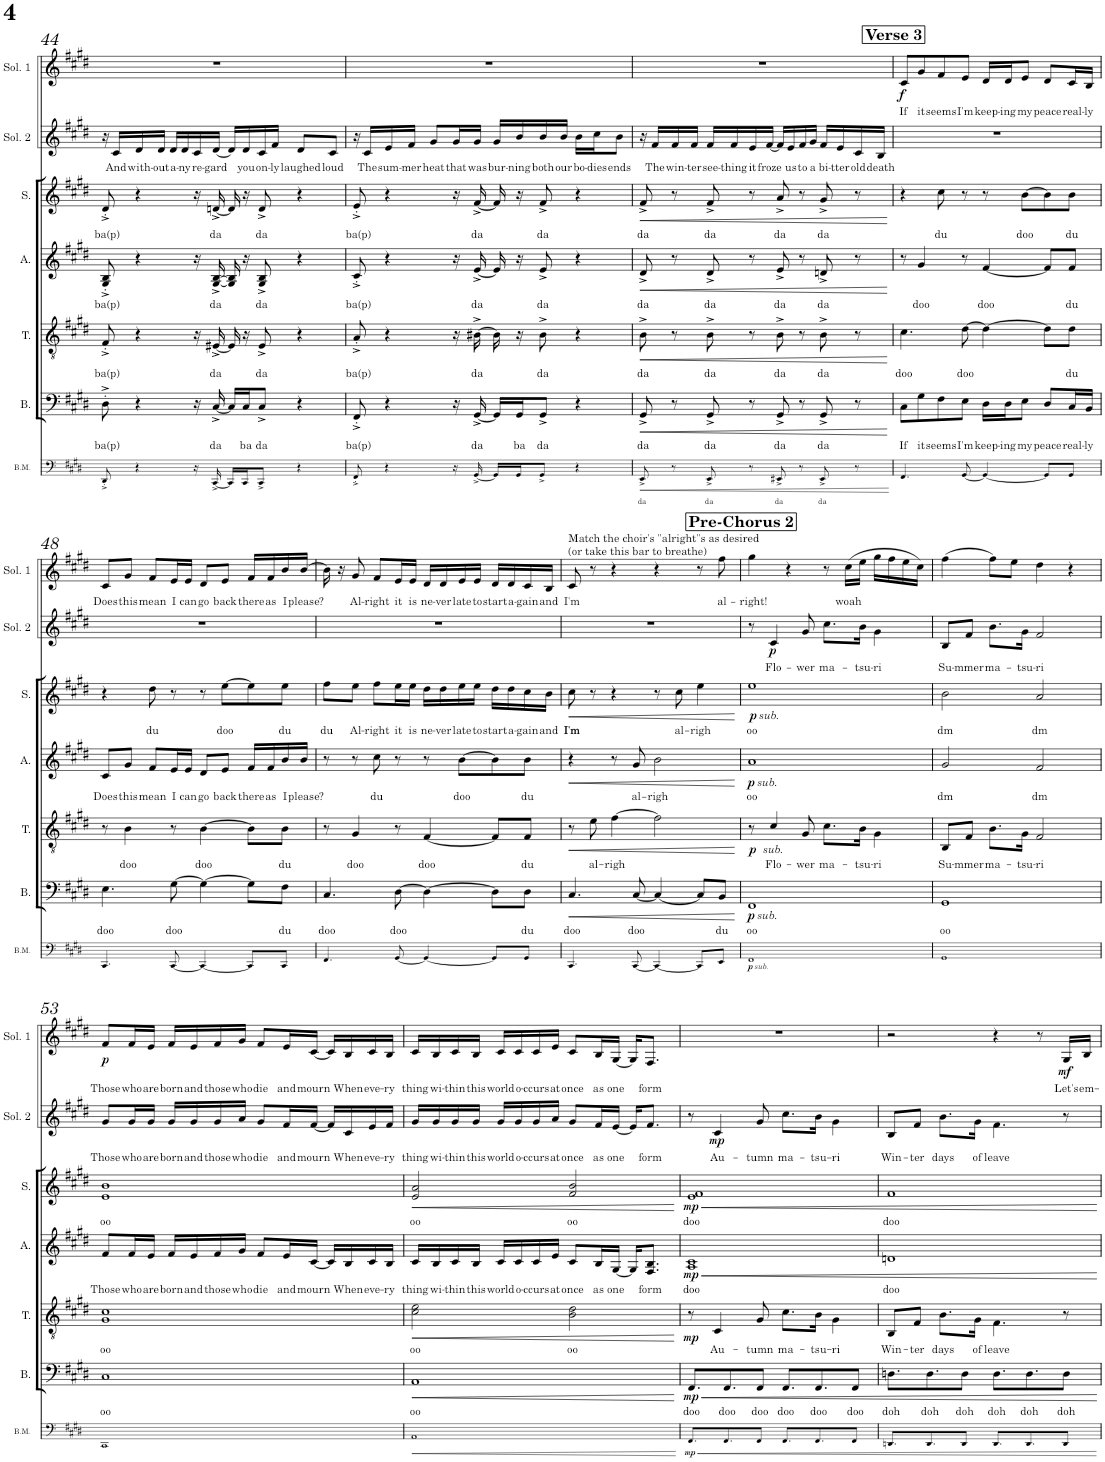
**kern	**text	**dynam	**kern	**text	**dynam	**kern	**text	**dynam	**kern	**text	**dynam	**kern	**text	**dynam	**kern	**text	**dynam	**kern	**text	**dynam
*part7	*part7	*part7	*part6	*part6	*part6	*part5	*part5	*part5	*part4	*part4	*part4	*part3	*part3	*part3	*part2	*part2	*part2	*part1	*part1	*part1
*staff7	*staff7	*staff7	*staff6	*staff6	*staff6	*staff5	*staff5	*staff5	*staff4	*staff4	*staff4	*staff3	*staff3	*staff3	*staff2	*staff2	*staff2	*staff1	*staff1	*staff1
*I"Bass Mic	*	*	*I"Bass	*	*	*I"Tenor	*	*	*I"Alto	*	*	*I"Soprano	*	*	*I"Solo 2 (Lower Voice)	*	*	*I"Solo 1 (Upper Voice)	*	*
*I'B.M.	*	*	*I'B.	*	*	*I'T.	*	*	*I'A.	*	*	*I'S.	*	*	*I'Sol. 2	*	*	*I'Sol. 1	*	*
!!LO:PB:g=z
*clefF4	*	*	*clefF4	*	*	*clefGv2	*	*	*clefG2	*	*	*clefG2	*	*	*clefG2	*	*	*clefG2	*	*
*	*	*	*	*	*	*	*	*	*	*	*	*	*	*	*Trd7c12	*	*	*	*	*
*k[f#c#g#d#]	*	*	*k[f#c#g#d#]	*	*	*k[f#c#g#d#]	*	*	*k[f#c#g#d#]	*	*	*k[f#c#g#d#]	*	*	*k[f#c#g#d#]	*	*	*k[f#c#g#d#]	*	*
*M4/4	*	*	*M4/4	*	*	*M4/4	*	*	*M4/4	*	*	*M4/4	*	*	*M4/4	*	*	*M4/4	*	*
=44	=44	=44	=44	=44	=44	=44	=44	=44	=44	=44	=44	=44	=44	=44	=44	=44	=44	=44	=44	=44
!	!	!	!	!LO:LY:b	!	!	!LO:LY:b	!	!	!LO:LY:b	!	!	!LO:LY:b	!	!	!	!	!	!	!
8DD#'^/	.	.	8D#'^\	ba(p)	.	8F#'^/	ba(p)	.	8G#/'^ 8B/'^	ba(p)	.	8d#'^/	ba(p)	.	16r	.	.	1r	.	.
!	!	!	!	!	!	!	!	!	!	!	!	!	!	!	!	!LO:LY:b	!	!	!	!
.	.	.	.	.	.	.	.	.	.	.	.	.	.	.	16c#/LL	And	.	.	.	.
!	!	!	!	!	!	!	!	!	!	!	!	!	!	!	!	!LO:LY:b	!	!	!	!
4r	.	.	4r	.	.	4r	.	.	4r	.	.	4r	.	.	16d#/	with-	.	.	.	.
!	!	!	!	!	!	!	!	!	!	!	!	!	!	!	!	!LO:LY:b	!	!	!	!
.	.	.	.	.	.	.	.	.	.	.	.	.	.	.	16d#/JJ	-out	.	.	.	.
!	!	!	!	!	!	!	!	!	!	!	!	!	!	!	!	!LO:LY:b	!	!	!	!
.	.	.	.	.	.	.	.	.	.	.	.	.	.	.	16d#/LL	a-	.	.	.	.
!	!	!	!	!	!	!	!	!	!	!	!	!	!	!	!	!LO:LY:b	!	!	!	!
.	.	.	.	.	.	.	.	.	.	.	.	.	.	.	16d#/	-ny	.	.	.	.
!	!	!	!	!	!	!	!	!	!	!	!	!	!	!	!	!LO:LY:b	!	!	!	!
16r	.	.	16r	.	.	16r	.	.	16r	.	.	16r	.	.	16c#/	re-	.	.	.	.
!	!	!	!	!LO:LY:b	!	!	!LO:LY:b	!	!	!LO:LY:b	!	!	!LO:LY:b	!	!	!LO:LY:b	!	!	!	!
[16CC#^/	.	.	[16C#^/	da	.	[16E#X^/	da	.	[16G#/^ [16B/^	da	.	[16dn^/	da	.	[16d#/JJ	-gard	.	.	.	.
16CC#/LL]	.	.	16C#/LL]	.	.	16E#/]	.	.	16G#/] 16B/]	.	.	16d/]	.	.	16d#/LL]	.	.	.	.	.
!	!	!	!	!LO:LY:b	!	!	!	!	!	!	!	!	!	!	!	!LO:LY:b	!	!	!	!
16CC#/J	.	.	16C#/J	ba	.	16r	.	.	16r	.	.	16r	.	.	16d#/	you	.	.	.	.
!	!	!	!	!LO:LY:b	!	!	!LO:LY:b	!	!	!LO:LY:b	!	!	!LO:LY:b	!	!	!LO:LY:b	!	!	!	!
8CC#^/J	.	.	8C#^/J	da	.	8E#^/	da	.	8G#/^ 8B/^	da	.	8d^/	da	.	16c#/	on-	.	.	.	.
!	!	!	!	!	!	!	!	!	!	!	!	!	!	!	!	!LO:LY:b	!	!	!	!
.	.	.	.	.	.	.	.	.	.	.	.	.	.	.	16f#/JJ	-ly	.	.	.	.
!	!	!	!	!	!	!	!	!	!	!	!	!	!	!	!	!LO:LY:b	!	!	!	!
4r	.	.	4r	.	.	4r	.	.	4r	.	.	4r	.	.	8d#/L	laughed	.	.	.	.
!	!	!	!	!	!	!	!	!	!	!	!	!	!	!	!	!LO:LY:b	!	!	!	!
.	.	.	.	.	.	.	.	.	.	.	.	.	.	.	8c#/J	loud	.	.	.	.
=45	=45	=45	=45	=45	=45	=45	=45	=45	=45	=45	=45	=45	=45	=45	=45	=45	=45	=45	=45	=45
!	!	!	!	!LO:LY:b	!	!	!LO:LY:b	!	!	!LO:LY:b	!	!	!LO:LY:b	!	!	!	!	!	!	!
8FF#'^/	.	.	8FF#'^/	ba(p)	.	8A'^/	ba(p)	.	8c#'^/	ba(p)	.	8e'^/	ba(p)	.	16r	.	.	1r	.	.
!	!	!	!	!	!	!	!	!	!	!	!	!	!	!	!	!LO:LY:b	!	!	!	!
.	.	.	.	.	.	.	.	.	.	.	.	.	.	.	16c#/LL	The	.	.	.	.
!	!	!	!	!	!	!	!	!	!	!	!	!	!	!	!	!LO:LY:b	!	!	!	!
4r	.	.	4r	.	.	4r	.	.	4r	.	.	4r	.	.	16e/	sum-	.	.	.	.
!	!	!	!	!	!	!	!	!	!	!	!	!	!	!	!	!LO:LY:b	!	!	!	!
.	.	.	.	.	.	.	.	.	.	.	.	.	.	.	16f#/JJ	-mer	.	.	.	.
!	!	!	!	!	!	!	!	!	!	!	!	!	!	!	!	!LO:LY:b	!	!	!	!
.	.	.	.	.	.	.	.	.	.	.	.	.	.	.	8g#/L	heat	.	.	.	.
!	!	!	!	!	!	!	!	!	!	!	!	!	!	!	!	!LO:LY:b	!	!	!	!
16r	.	.	16r	.	.	16r	.	.	16r	.	.	16r	.	.	16g#/L	that	.	.	.	.
!	!	!	!	!LO:LY:b	!	!	!LO:LY:b	!	!	!LO:LY:b	!	!	!LO:LY:b	!	!	!LO:LY:b	!	!	!	!
[16GG#^/	.	.	[16GG#^/	da	.	[16B#X^\	da	.	[16e^/	da	.	[16f#^/	da	.	16g#/JJ	was	.	.	.	.
!	!	!	!	!	!	!	!	!	!	!	!	!	!	!	!	!LO:LY:b	!	!	!	!
16GG#/LL]	.	.	16GG#/LL]	.	.	16B#\]	.	.	16e/]	.	.	16f#/]	.	.	16g#/LL	bur-	.	.	.	.
!	!	!	!	!LO:LY:b	!	!	!	!	!	!	!	!	!	!	!	!LO:LY:b	!	!	!	!
16GG#/J	.	.	16GG#/J	ba	.	16r	.	.	16r	.	.	16r	.	.	16b/	-ning	.	.	.	.
!	!	!	!	!LO:LY:b	!	!	!LO:LY:b	!	!	!LO:LY:b	!	!	!LO:LY:b	!	!	!LO:LY:b	!	!	!	!
8GG#^/J	.	.	8GG#^/J	da	.	8B#^\	da	.	8e^/	da	.	8f#^/	da	.	16b/	both	.	.	.	.
!	!	!	!	!	!	!	!	!	!	!	!	!	!	!	!	!LO:LY:b	!	!	!	!
.	.	.	.	.	.	.	.	.	.	.	.	.	.	.	16b/JJ	our	.	.	.	.
!	!	!	!	!	!	!	!	!	!	!	!	!	!	!	!	!LO:LY:b	!	!	!	!
4r	.	.	4r	.	.	4r	.	.	4r	.	.	4r	.	.	16b\LL	bo-	.	.	.	.
!	!	!	!	!	!	!	!	!	!	!	!	!	!	!	!	!LO:LY:b	!	!	!	!
.	.	.	.	.	.	.	.	.	.	.	.	.	.	.	16cc#\J	-dies	.	.	.	.
!	!	!	!	!	!	!	!	!	!	!	!	!	!	!	!	!LO:LY:b	!	!	!	!
.	.	.	.	.	.	.	.	.	.	.	.	.	.	.	8b\J	ends	.	.	.	.
=46	=46	=46	=46	=46	=46	=46	=46	=46	=46	=46	=46	=46	=46	=46	=46	=46	=46	=46	=46	=46
!	!LO:LY:b	!LO:HP:b	!	!LO:LY:b	!LO:HP:b	!	!LO:LY:b	!LO:HP:b	!	!LO:LY:b	!LO:HP:b	!	!LO:LY:b	!LO:HP:b	!	!	!	!	!	!
8EE^/	da	<	8GG#^/	da	<	8B^\	da	<	8d#^/	da	<	8f#^/	da	<	16r	.	.	1r	.	.
!	!	!	!	!	!	!	!	!	!	!	!	!	!	!	!	!LO:LY:b	!	!	!	!
.	.	.	.	.	.	.	.	.	.	.	.	.	.	.	16f#/LL	The	.	.	.	.
!	!	!	!	!	!	!	!	!	!	!	!	!	!	!	!	!LO:LY:b	!	!	!	!
8r	.	.	8r	.	.	8r	.	.	8r	.	.	8r	.	.	16f#/	win-	.	.	.	.
!	!	!	!	!	!	!	!	!	!	!	!	!	!	!	!	!LO:LY:b	!	!	!	!
.	.	.	.	.	.	.	.	.	.	.	.	.	.	.	16f#/JJ	-ter	.	.	.	.
!	!LO:LY:b	!	!	!LO:LY:b	!	!	!LO:LY:b	!	!	!LO:LY:b	!	!	!LO:LY:b	!	!	!LO:LY:b	!	!	!	!
8EE^/	da	.	8GG#^/	da	.	8B^\	da	.	8d#^/	da	.	8f#^/	da	.	16f#/LL	see-	.	.	.	.
!	!	!	!	!	!	!	!	!	!	!	!	!	!	!	!	!LO:LY:b	!	!	!	!
.	.	.	.	.	.	.	.	.	.	.	.	.	.	.	16f#/	-thing	.	.	.	.
!	!	!	!	!	!	!	!	!	!	!	!	!	!	!	!	!LO:LY:b	!	!	!	!
8r	.	.	8r	.	.	8r	.	.	8r	.	.	8r	.	.	16e/	it	.	.	.	.
!	!	!	!	!	!	!	!	!	!	!	!	!	!	!	!	!LO:LY:b	!	!	!	!
.	.	.	.	.	.	.	.	.	.	.	.	.	.	.	[16f#/JJ	froze	.	.	.	.
!	!LO:LY:b	!	!	!LO:LY:b	!	!	!LO:LY:b	!	!	!LO:LY:b	!	!	!LO:LY:b	!	!	!	!	!	!	!
8EE#X^/	da	.	8GG#^/	da	.	8B^\	da	.	8e^/	da	.	8a^/	da	.	16f#/LL]	.	.	.	.	.
!	!	!	!	!	!	!	!	!	!	!	!	!	!	!	!	!LO:LY:b	!	!	!	!
.	.	.	.	.	.	.	.	.	.	.	.	.	.	.	16e/	us	.	.	.	.
!	!	!	!	!	!	!	!	!	!	!	!	!	!	!	!	!LO:LY:b	!	!	!	!
8r	.	.	8r	.	.	8r	.	.	8r	.	.	8r	.	.	16f#/	to	.	.	.	.
!	!	!	!	!	!	!	!	!	!	!	!	!	!	!	!	!LO:LY:b	!	!	!	!
.	.	.	.	.	.	.	.	.	.	.	.	.	.	.	16g#/JJ	a	.	.	.	.
!	!LO:LY:b	!	!	!LO:LY:b	!	!	!LO:LY:b	!	!	!LO:LY:b	!	!	!LO:LY:b	!	!	!LO:LY:b	!	!	!	!
8EE#^/	da	.	8GG#^/	da	.	8B^\	da	.	8dn^/	da	.	8g#^/	da	.	16f#/LL	bi-	.	.	.	.
!	!	!	!	!	!	!	!	!	!	!	!	!	!	!	!	!LO:LY:b	!	!	!	!
.	.	.	.	.	.	.	.	.	.	.	.	.	.	.	16e/	-tter	.	.	.	.
!	!	!	!	!	!	!	!	!	!	!	!	!	!	!	!	!LO:LY:b	!	!	!	!
8r	.	.	8r	.	.	8r	.	.	8r	.	.	8r	.	.	16c#/	old	.	.	.	.
!	!	!	!	!	!	!	!	!	!	!	!	!	!	!	!	!LO:LY:b	!	!	!	!
.	.	.	.	.	.	.	.	.	.	.	.	.	.	.	16B/JJ	death	.	.	.	.
.	.	[	.	.	[	.	.	[	.	.	[	.	.	[	.	.	.	.	.	.
!!LO:REH:place=s1:a:B:cj:fs=14:t=Verse 3
=47	=47	=47	=47	=47	=47	=47	=47	=47	=47	=47	=47	=47	=47	=47	=47	=47	=47	=47	=47	=47
!	!	!	!	!LO:LY:b	!	!	!LO:LY:b	!	!	!	!	!	!	!	!	!	!	!	!LO:LY:b	!LO:DY:b
4.FF#/	.	.	8C#\L	If	.	4.c#\	doo	.	8r	.	.	4r	.	.	1r	.	.	8c#/L	If	f
!	!	!	!	!LO:LY:b	!	!	!	!	!	!LO:LY:b	!	!	!	!	!	!	!	!	!LO:LY:b	!
.	.	.	8G#\	it	.	.	.	.	4g#/	doo	.	.	.	.	.	.	.	8g#/	it	.
!	!	!	!	!LO:LY:b	!	!	!	!	!	!	!	!	!LO:LY:b	!	!	!	!	!	!LO:LY:b	!
.	.	.	8F#\	seems	.	.	.	.	.	.	.	8cc#\	du	.	.	.	.	8f#/	seems	.
!	!	!	!	!LO:LY:b	!	!	!LO:LY:b	!	!	!	!	!	!	!	!	!	!	!	!LO:LY:b	!
[8GG#/	.	.	8E\J	I'm	.	[8d#\	doo	.	8r	.	.	8r	.	.	.	.	.	8e/J	I'm	.
!	!	!	!	!LO:LY:b	!	!	!	!	!	!LO:LY:b	!	!	!	!	!	!	!	!	!LO:LY:b	!
4GG#/_	.	.	16D#\LL	keep-	.	4d#\_	.	.	[4f#/	doo	.	8r	.	.	.	.	.	16d#/LL	keep-	.
!	!	!	!	!LO:LY:b	!	!	!	!	!	!	!	!	!	!	!	!	!	!	!LO:LY:b	!
.	.	.	16D#\J	-ing	.	.	.	.	.	.	.	.	.	.	.	.	.	16d#/J	-ing	.
!	!	!	!	!LO:LY:b	!	!	!	!	!	!	!	!	!LO:LY:b	!	!	!	!	!	!LO:LY:b	!
.	.	.	8E\J	my	.	.	.	.	.	.	.	[8b\L	doo	.	.	.	.	8e/J	my	.
!	!	!	!	!LO:LY:b	!	!	!	!	!	!	!	!	!	!	!	!	!	!	!LO:LY:b	!
8GG#/L]	.	.	8D#/L	peace	.	8d#\L]	.	.	8f#/L]	.	.	8b\]	.	.	.	.	.	8d#/L	peace	.
!	!	!	!	!LO:LY:b	!	!	!LO:LY:b	!	!	!LO:LY:b	!	!	!LO:LY:b	!	!	!	!	!	!LO:LY:b	!
8GG#/J	.	.	16C#/L	real-	.	8d#\J	du	.	8f#/J	du	.	8b\J	du	.	.	.	.	16c#/L	real-	.
!	!	!	!	!LO:LY:b	!	!	!	!	!	!	!	!	!	!	!	!	!	!	!LO:LY:b	!
.	.	.	16BB/JJ	-ly	.	.	.	.	.	.	.	.	.	.	.	.	.	16B/JJ	-ly	.
!!LO:LB:g=z
=48	=48	=48	=48	=48	=48	=48	=48	=48	=48	=48	=48	=48	=48	=48	=48	=48	=48	=48	=48	=48
!	!	!	!	!LO:LY:b	!	!	!	!	!	!LO:LY:b	!	!	!	!	!	!	!	!	!LO:LY:b	!
4.CC#/	.	.	4.E\	doo	.	8r	.	.	8c#/L	Does	.	4r	.	.	1r	.	.	8c#/L	Does	.
!	!	!	!	!	!	!	!LO:LY:b	!	!	!LO:LY:b	!	!	!	!	!	!	!	!	!LO:LY:b	!
.	.	.	.	.	.	4B\	doo	.	8g#/J	this	.	.	.	.	.	.	.	8g#/J	this	.
!	!	!	!	!	!	!	!	!	!	!LO:LY:b	!	!	!LO:LY:b	!	!	!	!	!	!LO:LY:b	!
.	.	.	.	.	.	.	.	.	8f#/L	mean	.	8dd#\	du	.	.	.	.	8f#/L	mean	.
!	!	!	!	!LO:LY:b	!	!	!	!	!	!LO:LY:b	!	!	!	!	!	!	!	!	!LO:LY:b	!
[8CC#/	.	.	[8G#\	doo	.	8r	.	.	16e/L	I	.	8r	.	.	.	.	.	16e/L	I	.
!	!	!	!	!	!	!	!	!	!	!LO:LY:b	!	!	!	!	!	!	!	!	!LO:LY:b	!
.	.	.	.	.	.	.	.	.	16e/JJ	can	.	.	.	.	.	.	.	16e/JJ	can	.
!	!	!	!	!	!	!	!LO:LY:b	!	!	!LO:LY:b	!	!	!	!	!	!	!	!	!LO:LY:b	!
4CC#/_	.	.	4G#\_	.	.	[4B\	doo	.	8d#/L	go	.	8r	.	.	.	.	.	8d#/L	go	.
!	!	!	!	!	!	!	!	!	!	!LO:LY:b	!	!	!LO:LY:b	!	!	!	!	!	!LO:LY:b	!
.	.	.	.	.	.	.	.	.	8e/J	back	.	[8ee\L	doo	.	.	.	.	8e/J	back	.
!	!	!	!	!	!	!	!	!	!	!LO:LY:b	!	!	!	!	!	!	!	!	!LO:LY:b	!
8CC#/L]	.	.	8G#\L]	.	.	8B\L]	.	.	16f#/LL	there	.	8ee\]	.	.	.	.	.	16f#/LL	there	.
!	!	!	!	!	!	!	!	!	!	!LO:LY:b	!	!	!	!	!	!	!	!	!LO:LY:b	!
.	.	.	.	.	.	.	.	.	16f#/	as	.	.	.	.	.	.	.	16f#/	as	.
!	!	!	!	!LO:LY:b	!	!	!LO:LY:b	!	!	!LO:LY:b	!	!	!LO:LY:b	!	!	!	!	!	!LO:LY:b	!
8CC#/J	.	.	8F#\J	du	.	8B\J	du	.	16b/	I	.	8ee\J	du	.	.	.	.	16b/	I	.
!	!	!	!	!	!	!	!	!	!	!LO:LY:b	!	!	!	!	!	!	!	!	!LO:LY:b	!
.	.	.	.	.	.	.	.	.	16b/JJ	please?	.	.	.	.	.	.	.	[16b/JJ	please?	.
=49	=49	=49	=49	=49	=49	=49	=49	=49	=49	=49	=49	=49	=49	=49	=49	=49	=49	=49	=49	=49
!	!	!	!	!LO:LY:b	!	!	!	!	!	!	!	!	!LO:LY:b	!	!	!	!	!	!	!
4.FF#/	.	.	4.C#/	doo	.	8r	.	.	8r	.	.	8ff#\L	du	.	1r	.	.	16b\]	.	.
.	.	.	.	.	.	.	.	.	.	.	.	.	.	.	.	.	.	16r	.	.
!	!	!	!	!	!	!	!LO:LY:b	!	!	!	!	!	!LO:LY:b	!	!	!	!	!	!LO:LY:b	!
.	.	.	.	.	.	4G#/	doo	.	8r	.	.	8ee\J	Al-	.	.	.	.	8g#/	Al-	.
!	!	!	!	!	!	!	!	!	!	!LO:LY:b	!	!	!LO:LY:b	!	!	!	!	!	!LO:LY:b	!
.	.	.	.	.	.	.	.	.	8cc#\	du	.	8ff#\L	-right	.	.	.	.	8f#/L	-right	.
!	!	!	!	!LO:LY:b	!	!	!	!	!	!	!	!	!LO:LY:b	!	!	!	!	!	!LO:LY:b	!
[8GG#/	.	.	[8D#\	doo	.	8r	.	.	8r	.	.	16ee\L	it	.	.	.	.	16e/L	it	.
!	!	!	!	!	!	!	!	!	!	!	!	!	!LO:LY:b	!	!	!	!	!	!LO:LY:b	!
.	.	.	.	.	.	.	.	.	.	.	.	16ee\JJ	is	.	.	.	.	16e/JJ	is	.
!	!	!	!	!	!	!	!LO:LY:b	!	!	!	!	!	!LO:LY:b	!	!	!	!	!	!LO:LY:b	!
4GG#/_	.	.	4D#\_	.	.	[4F#/	doo	.	8r	.	.	16dd#\LL	ne-	.	.	.	.	16d#/LL	ne-	.
!	!	!	!	!	!	!	!	!	!	!	!	!	!LO:LY:b	!	!	!	!	!	!LO:LY:b	!
.	.	.	.	.	.	.	.	.	.	.	.	16dd#\	-ver	.	.	.	.	16d#/	-ver	.
!	!	!	!	!	!	!	!	!	!	!LO:LY:b	!	!	!LO:LY:b	!	!	!	!	!	!LO:LY:b	!
.	.	.	.	.	.	.	.	.	[8b\L	doo	.	16ee\	late	.	.	.	.	16e/	late	.
!	!	!	!	!	!	!	!	!	!	!	!	!	!LO:LY:b	!	!	!	!	!	!LO:LY:b	!
.	.	.	.	.	.	.	.	.	.	.	.	16ee\JJ	to	.	.	.	.	16e/JJ	to	.
!	!	!	!	!	!	!	!	!	!	!	!	!	!LO:LY:b	!	!	!	!	!	!LO:LY:b	!
8GG#/L]	.	.	8D#\L]	.	.	8F#/L]	.	.	8b\]	.	.	16dd#\LL	start	.	.	.	.	16d#/LL	start	.
!	!	!	!	!	!	!	!	!	!	!	!	!	!LO:LY:b	!	!	!	!	!	!LO:LY:b	!
.	.	.	.	.	.	.	.	.	.	.	.	16dd#\	a-	.	.	.	.	16d#/	a-	.
!	!	!	!	!LO:LY:b	!	!	!LO:LY:b	!	!	!LO:LY:b	!	!	!LO:LY:b	!	!	!	!	!	!LO:LY:b	!
8GG#/J	.	.	8D#\J	du	.	8F#/J	du	.	8b\J	du	.	16cc#\	-gain	.	.	.	.	16c#/	-gain	.
!	!	!	!	!	!	!	!	!	!	!	!	!	!LO:LY:b	!	!	!	!	!	!LO:LY:b	!
.	.	.	.	.	.	.	.	.	.	.	.	16b\JJ	and	.	.	.	.	16B/JJ	and	.
=50	=50	=50	=50	=50	=50	=50	=50	=50	=50	=50	=50	=50	=50	=50	=50	=50	=50	=50	=50	=50
!	!	!	!	!	!	!	!	!	!	!	!	!	!	!	!	!	!	!LO:TX:a:t=Match the choir's "alright"s as desired	!	!
!	!	!	!	!	!	!	!	!	!	!	!	!	!	!	!	!	!	!LO:TX:a:t=(or take this bar to breathe)	!	!
!	!	!	!	!LO:LY:b	!LO:HP:b	!	!	!LO:HP:b	!	!	!LO:HP:b	!	!LO:LY:b	!LO:HP:b	!	!	!	!	!LO:LY:b	!
4.CC#/	.	.	4.C#/	doo	<	8r	.	<	4r	.	<	8cc#\	I'm	<	1r	.	.	8c#/	I'm	.
!	!	!	!	!	!	!	!LO:LY:b	!	!	!	!	!	!	!	!	!	!	!	!	!
.	.	.	.	.	.	8e\	al-	.	.	.	.	8r	.	.	.	.	.	8r	.	.
!	!	!	!	!	!	!	!LO:LY:b	!	!	!	!	!	!	!	!	!	!	!	!	!
.	.	.	.	.	.	[4f#\	-righ	.	8r	.	.	4r	.	.	.	.	.	4r	.	.
!	!	!	!	!LO:LY:b	!	!	!	!	!	!LO:LY:b	!	!	!	!	!	!	!	!	!	!
[8CC#/	.	.	[8C#/	doo	.	.	.	.	8g#/	al-	.	.	.	.	.	.	.	.	.	.
!	!	!	!	!	!	!	!	!	!	!LO:LY:b	!	!	!	!	!	!	!	!	!	!
4CC#/_	.	.	4C#/_	.	.	2f#\]	.	.	2b\	-righ	.	8r	.	.	.	.	.	4r	.	.
!	!	!	!	!	!	!	!	!	!	!	!	!	!LO:LY:b	!	!	!	!	!	!	!
.	.	.	.	.	.	.	.	.	.	.	.	8cc#\	al-	.	.	.	.	.	.	.
!	!	!	!	!	!	!	!	!	!	!	!	!	!LO:LY:b	!	!	!	!	!	!	!
8CC#/L]	.	.	8C#/L]	.	.	.	.	.	.	.	.	4ee\	-righ	.	.	.	.	8r	.	.
!	!	!	!	!LO:LY:b	!	!	!	!	!	!	!	!	!	!	!	!	!	!	!LO:LY:b	!
8EE/J	.	.	8BB/J	du	.	.	.	.	.	.	.	.	.	.	.	.	.	8ff#\	al-	.
.	.	.	.	.	[	.	.	[	.	.	[	.	.	[	.	.	.	.	.	.
!!LO:REH:place=s1:a:B:cj:fs=14:t=Pre-Chorus 2
=51	=51	=51	=51	=51	=51	=51	=51	=51	=51	=51	=51	=51	=51	=51	=51	=51	=51	=51	=51	=51
!	!	!	!	!	!	!	!	!	!	!	!	!LO:TX:b:i:t=sub.	!	!	!	!	!	!	!	!
!	!	!	!	!	!	!	!	!	!LO:TX:b:i:t=sub.	!	!	!	!	!	!	!	!	!	!	!
!	!	!	!LO:TX:b:i:t=sub.	!	!	!	!	!	!	!	!	!	!	!	!	!	!	!	!	!
!LO:TX:b:i:t=sub.	!	!	!	!	!	!	!	!	!	!	!	!	!	!	!	!	!	!	!	!
!	!	!LO:DY:b	!	!LO:LY:b	!LO:DY:b	!	!	!LO:DY:b	!	!LO:LY:b	!LO:DY:b	!	!LO:LY:b	!LO:DY:b	!	!	!	!	!LO:LY:b	!
1FF#	.	p	1FF#	oo	p	8r	.	p	1a	oo	p	1ee	oo	p	8r	.	.	4gg#\	-right!	.
!	!	!	!	!	!	!LO:TX:b:i:t=sub.	!	!	!	!	!	!	!	!	!	!	!	!	!	!
!	!	!	!	!	!	!	!LO:LY:b	!	!	!	!	!	!	!	!	!LO:LY:b	!LO:DY:b	!	!	!
.	.	.	.	.	.	4c#/	Flo-	.	.	.	.	.	.	.	4c#/	Flo-	p	.	.	.
.	.	.	.	.	.	.	.	.	.	.	.	.	.	.	.	.	.	4r	.	.
!	!	!	!	!	!	!	!LO:LY:b	!	!	!	!	!	!	!	!	!LO:LY:b	!	!	!	!
.	.	.	.	.	.	8G#/	-wer	.	.	.	.	.	.	.	8g#/	-wer	.	.	.	.
!	!	!	!	!	!	!	!LO:LY:b	!	!	!	!	!	!	!	!	!LO:LY:b	!	!	!	!
.	.	.	.	.	.	8.c#\L	ma-	.	.	.	.	.	.	.	8.cc#\L	ma-	.	8r	.	.
!	!	!	!	!	!	!	!	!	!	!	!	!	!	!	!	!	!	!	!LO:LY:b	!
.	.	.	.	.	.	.	.	.	.	.	.	.	.	.	.	.	.	(16cc#\LL	woah	.
!	!	!	!	!	!	!	!LO:LY:b	!	!	!	!	!	!	!	!	!LO:LY:b	!	!	!	!
.	.	.	.	.	.	16B\Jk	-tsu-	.	.	.	.	.	.	.	16b\Jk	-tsu-	.	16ee\JJ	.	.
!	!	!	!	!	!	!	!LO:LY:b	!	!	!	!	!	!	!	!	!LO:LY:b	!	!	!	!
.	.	.	.	.	.	4G#\	-ri	.	.	.	.	.	.	.	4g#\	-ri	.	16gg#\LL	.	.
.	.	.	.	.	.	.	.	.	.	.	.	.	.	.	.	.	.	16ff#\	.	.
.	.	.	.	.	.	.	.	.	.	.	.	.	.	.	.	.	.	16ee\	.	.
.	.	.	.	.	.	.	.	.	.	.	.	.	.	.	.	.	.	16cc#\JJ)	.	.
=52	=52	=52	=52	=52	=52	=52	=52	=52	=52	=52	=52	=52	=52	=52	=52	=52	=52	=52	=52	=52
!	!	!	!	!LO:LY:b	!	!	!LO:LY:b	!	!	!LO:LY:b	!	!	!LO:LY:b	!	!	!LO:LY:b	!	!	!	!
1GG#	.	.	1GG#	oo	.	8BB/L	Su-	.	2g#/	dm	.	2b\	dm	.	8B/L	Su-	.	(4ff#\	.	.
!	!	!	!	!	!	!	!LO:LY:b	!	!	!	!	!	!	!	!	!LO:LY:b	!	!	!	!
.	.	.	.	.	.	8F#/J	-mmer	.	.	.	.	.	.	.	8f#/J	-mmer	.	.	.	.
!	!	!	!	!	!	!	!LO:LY:b	!	!	!	!	!	!	!	!	!LO:LY:b	!	!	!	!
.	.	.	.	.	.	8.B\L	ma-	.	.	.	.	.	.	.	8.b\L	ma-	.	8ff#\L)	.	.
.	.	.	.	.	.	.	.	.	.	.	.	.	.	.	.	.	.	8ee\J	.	.
!	!	!	!	!	!	!	!LO:LY:b	!	!	!	!	!	!	!	!	!LO:LY:b	!	!	!	!
.	.	.	.	.	.	16G#\Jk	-tsu-	.	.	.	.	.	.	.	16g#\Jk	-tsu-	.	.	.	.
!	!	!	!	!	!	!	!LO:LY:b	!	!	!LO:LY:b	!	!	!LO:LY:b	!	!	!LO:LY:b	!	!	!	!
.	.	.	.	.	.	2F#/	-ri	.	2f#/	dm	.	2a/	dm	.	2f#/	-ri	.	4dd#\	.	.
.	.	.	.	.	.	.	.	.	.	.	.	.	.	.	.	.	.	4r	.	.
!!LO:LB:g=z
=53	=53	=53	=53	=53	=53	=53	=53	=53	=53	=53	=53	=53	=53	=53	=53	=53	=53	=53	=53	=53
!	!	!	!	!LO:LY:b	!	!	!LO:LY:b	!	!	!LO:LY:b	!	!	!LO:LY:b	!	!	!LO:LY:b	!	!	!LO:LY:b	!LO:DY:b
1CC#	.	.	1C#	oo	.	1G# 1c#	oo	.	8f#/L	Those	.	1e 1b	oo	.	8g#/L	Those	.	8f#/L	Those	p
!	!	!	!	!	!	!	!	!	!	!LO:LY:b	!	!	!	!	!	!LO:LY:b	!	!	!LO:LY:b	!
.	.	.	.	.	.	.	.	.	16f#/L	who	.	.	.	.	16g#/L	who	.	16f#/L	who	.
!	!	!	!	!	!	!	!	!	!	!LO:LY:b	!	!	!	!	!	!LO:LY:b	!	!	!LO:LY:b	!
.	.	.	.	.	.	.	.	.	16e/JJ	are	.	.	.	.	16g#/JJ	are	.	16e/JJ	are	.
!	!	!	!	!	!	!	!	!	!	!LO:LY:b	!	!	!	!	!	!LO:LY:b	!	!	!LO:LY:b	!
.	.	.	.	.	.	.	.	.	16f#/LL	born	.	.	.	.	16g#/LL	born	.	16f#/LL	born	.
!	!	!	!	!	!	!	!	!	!	!LO:LY:b	!	!	!	!	!	!LO:LY:b	!	!	!LO:LY:b	!
.	.	.	.	.	.	.	.	.	16e/	and	.	.	.	.	16g#/	and	.	16e/	and	.
!	!	!	!	!	!	!	!	!	!	!LO:LY:b	!	!	!	!	!	!LO:LY:b	!	!	!LO:LY:b	!
.	.	.	.	.	.	.	.	.	16f#/	those	.	.	.	.	16g#/	those	.	16f#/	those	.
!	!	!	!	!	!	!	!	!	!	!LO:LY:b	!	!	!	!	!	!LO:LY:b	!	!	!LO:LY:b	!
.	.	.	.	.	.	.	.	.	16g#/JJ	who	.	.	.	.	16a/JJ	who	.	16g#/JJ	who	.
!	!	!	!	!	!	!	!	!	!	!LO:LY:b	!	!	!	!	!	!LO:LY:b	!	!	!LO:LY:b	!
.	.	.	.	.	.	.	.	.	8f#/L	die	.	.	.	.	8g#/L	die	.	8f#/L	die	.
!	!	!	!	!	!	!	!	!	!	!LO:LY:b	!	!	!	!	!	!LO:LY:b	!	!	!LO:LY:b	!
.	.	.	.	.	.	.	.	.	16e/L	and	.	.	.	.	16f#/L	and	.	16e/L	and	.
!	!	!	!	!	!	!	!	!	!	!LO:LY:b	!	!	!	!	!	!LO:LY:b	!	!	!LO:LY:b	!
.	.	.	.	.	.	.	.	.	[16c#/JJ	mourn	.	.	.	.	[16f#/JJ	mourn	.	[16c#/JJ	mourn	.
.	.	.	.	.	.	.	.	.	16c#/LL]	.	.	.	.	.	16f#/LL]	.	.	16c#/LL]	.	.
!	!	!	!	!	!	!	!	!	!	!LO:LY:b	!	!	!	!	!	!LO:LY:b	!	!	!LO:LY:b	!
.	.	.	.	.	.	.	.	.	16B/	When	.	.	.	.	16c#/	When	.	16B/	When	.
!	!	!	!	!	!	!	!	!	!	!LO:LY:b	!	!	!	!	!	!LO:LY:b	!	!	!LO:LY:b	!
.	.	.	.	.	.	.	.	.	16c#/	eve-	.	.	.	.	16e/	eve-	.	16c#/	eve-	.
!	!	!	!	!	!	!	!	!	!	!LO:LY:b	!	!	!	!	!	!LO:LY:b	!	!	!LO:LY:b	!
.	.	.	.	.	.	.	.	.	16B/JJ	-ry	.	.	.	.	16f#/JJ	-ry	.	16B/JJ	-ry	.
=54	=54	=54	=54	=54	=54	=54	=54	=54	=54	=54	=54	=54	=54	=54	=54	=54	=54	=54	=54	=54
!	!	!LO:HP:b	!	!LO:LY:b	!LO:HP:b	!	!LO:LY:b	!LO:HP:b	!	!LO:LY:b	!	!	!LO:LY:b	!LO:HP:b	!	!LO:LY:b	!	!	!LO:LY:b	!
1AA	.	<	1AA	oo	<	2c#\ 2e\	oo	<	16c#/LL	thing	.	2e/ 2a/	oo	<	16g#/LL	thing	.	16c#/LL	thing	.
!	!	!	!	!	!	!	!	!	!	!LO:LY:b	!	!	!	!	!	!LO:LY:b	!	!	!LO:LY:b	!
.	.	.	.	.	.	.	.	.	16B/	wi-	.	.	.	.	16g#/	wi-	.	16B/	wi-	.
!	!	!	!	!	!	!	!	!	!	!LO:LY:b	!	!	!	!	!	!LO:LY:b	!	!	!LO:LY:b	!
.	.	.	.	.	.	.	.	.	16c#/	-thin	.	.	.	.	16g#/	-thin	.	16c#/	-thin	.
!	!	!	!	!	!	!	!	!	!	!LO:LY:b	!	!	!	!	!	!LO:LY:b	!	!	!LO:LY:b	!
.	.	.	.	.	.	.	.	.	16B/JJ	this	.	.	.	.	16g#/JJ	this	.	16B/JJ	this	.
!	!	!	!	!	!	!	!	!	!	!LO:LY:b	!	!	!	!	!	!LO:LY:b	!	!	!LO:LY:b	!
.	.	.	.	.	.	.	.	.	16c#/LL	world	.	.	.	.	16g#/LL	world	.	16c#/LL	world	.
!	!	!	!	!	!	!	!	!	!	!LO:LY:b	!	!	!	!	!	!LO:LY:b	!	!	!LO:LY:b	!
.	.	.	.	.	.	.	.	.	16c#/	o-	.	.	.	.	16g#/	o-	.	16c#/	o-	.
!	!	!	!	!	!	!	!	!	!	!LO:LY:b	!	!	!	!	!	!LO:LY:b	!	!	!LO:LY:b	!
.	.	.	.	.	.	.	.	.	16c#/	-ccurs	.	.	.	.	16g#/	-ccurs	.	16c#/	-ccurs	.
!	!	!	!	!	!	!	!	!	!	!LO:LY:b	!	!	!	!	!	!LO:LY:b	!	!	!LO:LY:b	!
.	.	.	.	.	.	.	.	.	16e/JJ	at	.	.	.	.	16a/JJ	at	.	16e/JJ	at	.
!	!	!	!	!	!	!	!LO:LY:b	!	!	!LO:LY:b	!	!	!LO:LY:b	!	!	!LO:LY:b	!	!	!LO:LY:b	!
.	.	.	.	.	.	2B\ 2d#\	oo	.	8c#/L	once	.	2f#/ 2b/	oo	.	8g#/L	once	.	8c#/L	once	.
!	!	!	!	!	!	!	!	!	!	!LO:LY:b	!	!	!	!	!	!LO:LY:b	!	!	!LO:LY:b	!
.	.	.	.	.	.	.	.	.	16B/L	as	.	.	.	.	16f#/L	as	.	16B/L	as	.
!	!	!	!	!	!	!	!	!	!	!LO:LY:b	!	!	!	!	!	!LO:LY:b	!	!	!LO:LY:b	!
.	.	.	.	.	.	.	.	.	[16G#/JJ	one	.	.	.	.	[16e/JJ	one	.	[16G#/JJ	one	.
.	.	.	.	.	.	.	.	.	16G#/KL]	.	.	.	.	.	16e/KL]	.	.	16G#/KL]	.	.
!	!	!	!	!	!	!	!	!	!	!LO:LY:b	!	!	!	!	!	!LO:LY:b	!	!	!LO:LY:b	!
.	.	.	.	.	.	.	.	.	8.F#/ 8.B/J	form	.	.	.	.	8.f#/J	form	.	8.F#/J	form	.
.	.	[	.	.	[	.	.	[	.	.	.	.	.	[	.	.	.	.	.	.
=55	=55	=55	=55	=55	=55	=55	=55	=55	=55	=55	=55	=55	=55	=55	=55	=55	=55	=55	=55	=55
!	!	!LO:HP:b	!	!LO:LY:b	!LO:HP:b	!	!	!	!	!LO:LY:b	!LO:HP:b	!	!LO:LY:b	!LO:HP:b	!	!	!	!	!	!
!	!	!LO:DY:n=1:b	!	!	!LO:DY:n=1:b	!	!	!LO:DY:b	!	!	!LO:DY:n=1:b	!	!	!LO:DY:n=1:b	!	!	!	!	!	!
8.FF#/L	.	< mp	8.FF#/L	doo	< mp	8r	.	mp	1A 1c#	doo	< mp	1e 1f#	doo	< mp	8r	.	.	1r	.	.
!	!	!	!	!	!	!	!LO:LY:b	!	!	!	!	!	!	!	!	!LO:LY:b	!LO:DY:b	!	!	!
.	.	.	.	.	.	4C#/	Au-	.	.	.	.	.	.	.	4c#/	Au-	mp	.	.	.
!	!	!	!	!LO:LY:b	!	!	!	!	!	!	!	!	!	!	!	!	!	!	!	!
8.FF#/	.	.	8.FF#/	doo	.	.	.	.	.	.	.	.	.	.	.	.	.	.	.	.
!	!	!	!	!LO:LY:b	!	!	!LO:LY:b	!	!	!	!	!	!	!	!	!LO:LY:b	!	!	!	!
8FF#/J	.	.	8FF#/J	doo	.	8G#/	-tumn	.	.	.	.	.	.	.	8g#/	-tumn	.	.	.	.
!	!	!	!	!LO:LY:b	!	!	!LO:LY:b	!	!	!	!	!	!	!	!	!LO:LY:b	!	!	!	!
8.FF#/L	.	.	8.FF#/L	doo	.	8.c#\L	ma-	.	.	.	.	.	.	.	8.cc#\L	ma-	.	.	.	.
!	!	!	!	!LO:LY:b	!	!	!LO:LY:b	!	!	!	!	!	!	!	!	!LO:LY:b	!	!	!	!
8.FF#/	.	.	8.FF#/	doo	.	16B\Jk	-tsu-	.	.	.	.	.	.	.	16b\Jk	-tsu-	.	.	.	.
!	!	!	!	!	!	!	!LO:LY:b	!	!	!	!	!	!	!	!	!LO:LY:b	!	!	!	!
.	.	.	.	.	.	4G#\	-ri	.	.	.	.	.	.	.	4g#\	-ri	.	.	.	.
!	!	!	!	!LO:LY:b	!	!	!	!	!	!	!	!	!	!	!	!	!	!	!	!
8FF#/J	.	.	8FF#/J	doo	.	.	.	.	.	.	.	.	.	.	.	.	.	.	.	.
=56	=56	=56	=56	=56	=56	=56	=56	=56	=56	=56	=56	=56	=56	=56	=56	=56	=56	=56	=56	=56
!	!	!	!	!LO:LY:b	!	!	!LO:LY:b	!	!	!LO:LY:b	!	!	!LO:LY:b	!	!	!LO:LY:b	!	!	!	!
8.DDn/L	.	.	8.Dn\L	doh	.	8BB/L	Win-	.	1dn	doo	.	1f#	doo	.	8B/L	Win-	.	2r	.	.
!	!	!	!	!	!	!	!LO:LY:b	!	!	!	!	!	!	!	!	!LO:LY:b	!	!	!	!
.	.	.	.	.	.	8F#/J	-ter	.	.	.	.	.	.	.	8f#/J	-ter	.	.	.	.
!	!	!	!	!LO:LY:b	!	!	!	!	!	!	!	!	!	!	!	!	!	!	!	!
8.DD/	.	.	8.D\	doh	.	.	.	.	.	.	.	.	.	.	.	.	.	.	.	.
!	!	!	!	!	!	!	!LO:LY:b	!	!	!	!	!	!	!	!	!LO:LY:b	!	!	!	!
.	.	.	.	.	.	8.B\L	days	.	.	.	.	.	.	.	8.b\L	days	.	.	.	.
!	!	!	!	!LO:LY:b	!	!	!	!	!	!	!	!	!	!	!	!	!	!	!	!
8DD/J	.	.	8D\J	doh	.	.	.	.	.	.	.	.	.	.	.	.	.	.	.	.
!	!	!	!	!	!	!	!LO:LY:b	!	!	!	!	!	!	!	!	!LO:LY:b	!	!	!	!
.	.	.	.	.	.	16G#\Jk	of	.	.	.	.	.	.	.	16g#\Jk	of	.	.	.	.
!	!	!	!	!LO:LY:b	!	!	!LO:LY:b	!	!	!	!	!	!	!	!	!LO:LY:b	!	!	!	!
8.DD/L	.	.	8.D\L	doh	.	4.F#\	leave	.	.	.	.	.	.	.	4.f#\	leave	.	4r	.	.
!	!	!	!	!LO:LY:b	!	!	!	!	!	!	!	!	!	!	!	!	!	!	!	!
8.DD/	.	.	8.D\	doh	.	.	.	.	.	.	.	.	.	.	.	.	.	.	.	.
.	.	.	.	.	.	.	.	.	.	.	.	.	.	.	.	.	.	8r	.	.
!	!	!	!	!LO:LY:b	!	!	!	!	!	!	!	!	!	!	!	!	!	!	!LO:LY:b	!LO:DY:b
8DD/J	.	.	8D\J	doh	.	8r	.	.	.	.	.	.	.	.	8r	.	.	16G#/LL	Let's	mf
!	!	!	!	!	!	!	!	!	!	!	!	!	!	!	!	!	!	!	!LO:LY:b	!
.	.	.	.	.	.	.	.	.	.	.	.	.	.	.	.	.	.	16B/JJ	em-	.
.	.	[	.	.	[	.	.	.	.	.	[	.	.	[	.	.	.	.	.	.
=	=	=	=	=	=	=	=	=	=	=	=	=	=	=	=	=	=	=	=	=
*-	*-	*-	*-	*-	*-	*-	*-	*-	*-	*-	*-	*-	*-	*-	*-	*-	*-	*-	*-	*-
